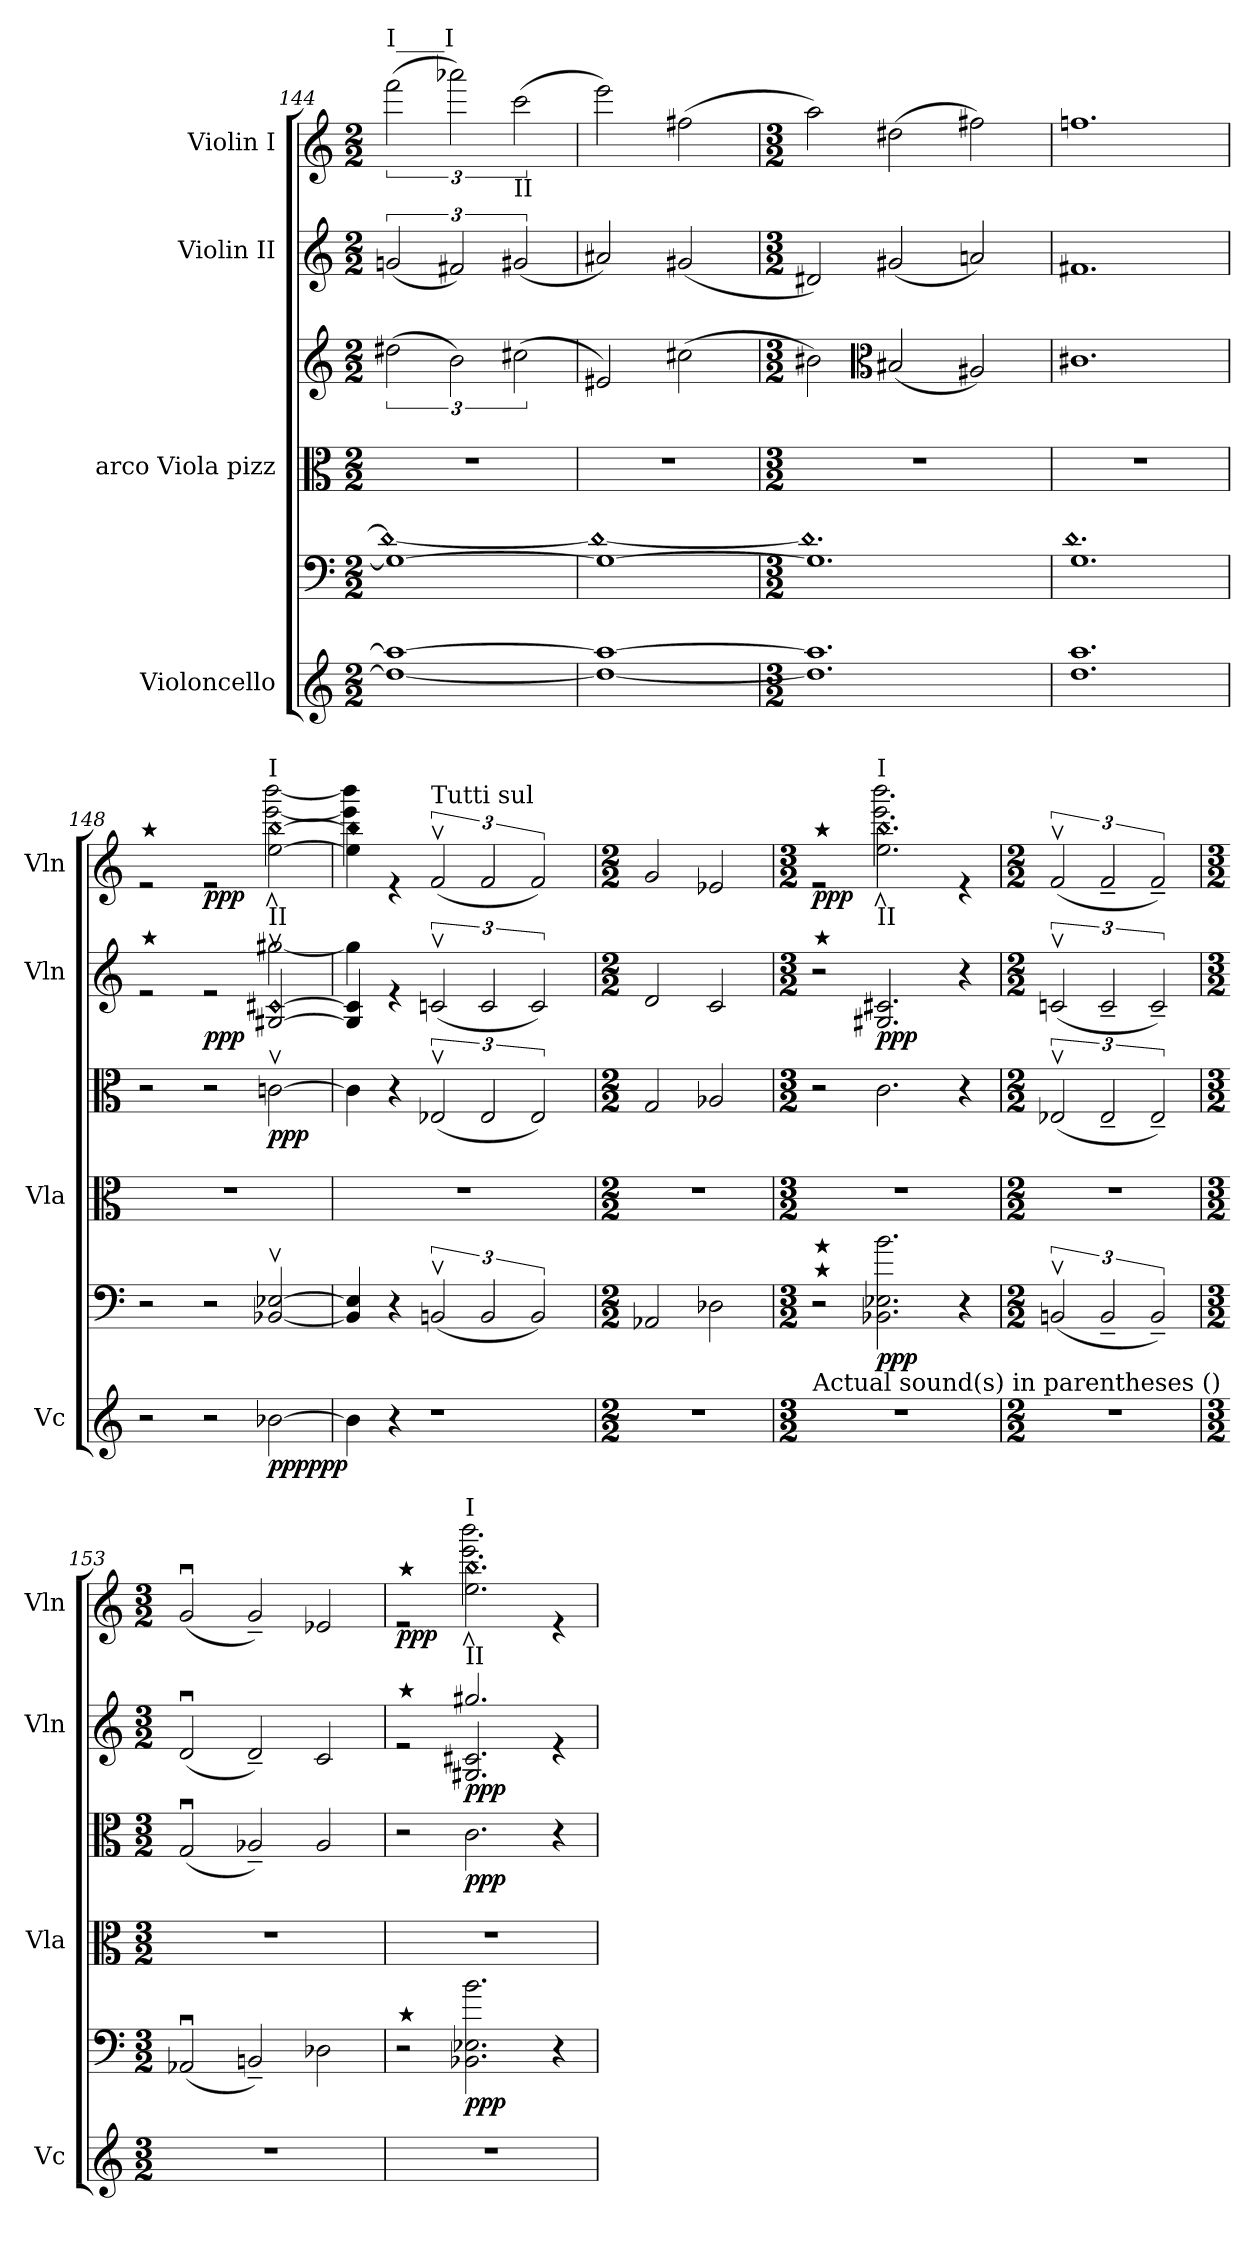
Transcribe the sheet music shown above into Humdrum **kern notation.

**kern	**kern	**dynam	**kern	**kern	**dynam	**kern	**dynam	**kern	**dynam
*part4	*part4	*part4	*part3	*part3	*part3	*part2	*part2	*part1	*part1
*staff6	*staff5	*staff5/6	*staff4	*staff3	*staff3/4	*staff2	*staff2	*staff1	*staff1
*I"Violoncello	*	*	*I"arco Viola                 pizz	*	*	*I"Violin II	*	*I"Violin I	*
*I'Vc	*	*	*I'Vla	*	*	*I'Vln	*	*I'Vln	*
*clefG2	*clefF4	*	*clefC3	*clefG2	*	*clefG2	*	*clefG2	*
*k[]	*k[]	*	*k[]	*k[]	*	*k[]	*	*k[]	*
*M2/2	*M2/2	*	*M2/2	*M2/2	*	*M2/2	*	*M2/2	*
=144	=144	=144	=144	=144	=144	=144	=144	=144	=144
*	*^	*	*	*	*	*	*	*	*
!	!	!	!	!	!	!	!	!	!LO:TX:a:t=I____I	!
!	!	!LO:N:head=diamond	!	!	!	!	!	!	!	!
1dd_ 1aa_	1G_	1d_	.	1r	(3dd#X\	.	(3gn/	.	(3fff\	.
.	.	.	.	.	3b\)	.	3f#X/)	.	3aaa-X\)	.
!	!	!	!	!	!	!	!	!	!LO:TX:b:t=II	!
.	.	.	.	.	(3cc#X\	.	(3g#X/	.	(3ccc\	.
=145	=145	=145	=145	=145	=145	=145	=145	=145	=145	=145
!	!	!LO:N:head=diamond	!	!	!	!	!	!	!	!
1dd_ 1aa_	1G_	1d_	.	1r	2e#X/)	.	2a#X/)	.	2eee\)	.
.	.	.	.	.	(2cc#X\	.	(2g#X/	.	(2ff#X\	.
=146	=146	=146	=146	=146	=146	=146	=146	=146	=146	=146
*M3/2	*M3/2	*	*	*M3/2	*M3/2	*	*M3/2	*	*M3/2	*
!	!	!LO:N:head=diamond	!	!	!	!	!	!	!	!
1.dd] 1.aa]	1.G]	1.d]	.	1.r	2b#X\)	.	2d#X/)	.	2aa\)	.
*	*	*	*	*	*clefC3	*	*	*	*	*
.	.	.	.	.	(2B#X/	.	(2g#X/	.	(2dd#X\	.
.	.	.	.	.	2A#X/)	.	2ani/)	.	2ff#X\)	.
=147	=147	=147	=147	=147	=147	=147	=147	=147	=147	=147
!	!	!LO:N:head=diamond	!	!	!	!	!	!	!	!
1.dd 1.aa	1.G	1.d	.	1.r	1.c#X	.	1.f#X	.	1.ffn	.
=148	=148	=148	=148	=148	=148	=148	=148	=148	=148	=148
*	*	*	*	*	*	*	*^	*	*^	*
!	!	!	!	!	!	!	!	!	!	!LO:TX:a:t=⭑	!	!
!	!	!	!	!	!	!	!LO:TX:a:t=⭑	!	!	!	!	!
*	*v	*v	*	*	*	*	*	*	*	*	*	*
2r	2r	.	1.r	2r	.	2re	1ryy	.	2re	1ryy	.
!	!	!	!	!	!	!	!	!LO:DY:b	!	!	!LO:DY:b
2r	2r	.	.	2r	.	2re	.	ppp	2re	.	ppp
!	!	!	!	!	!	!	!	!	!LO:TX:a:t=I	!	!
!	!	!	!	!	!	!	!	!	!LO:TX:b:t=II	!	!
!	!	!LO:DY:b=2	!	!	!	!LO:N:n=2:head=diamond	!	!	!LO:N:n=2:head=diamond	!	!
!	!	!LO:DY:n=1:b	!	!	!LO:DY:b	!	!	!	!	!	!
[2b-X\	[2BB-X/v [2E-X/v	ppp ppp	.	[2cnv\	ppp	[2G#X/v [2c#X/v	[2gg#X\	.	[2ee\ [2bb\	[2eee\v [2bbb\v	.
=149	=149	=149	=149	=149	=149	=149	=149	=149	=149	=149	=149
!	!	!	!	!	!	!	!	!	!LO:N:n=2:head=diamond	!	!
4b-\]	4BB-/] 4E-/]	.	1.r	4c\]	.	4G#/] 4c#/]	4gg#\]	.	4ee\] 4bb\]	4eee\] 4bbb\]	.
4r	4r	.	.	4r	.	4re	1ryy	.	4re	1ryy	.
!	!	!	!	!	!	!	!	!	!LO:TX:a:t=Tutti sul	!	!
1r	(3BBnv/	.	.	(3E-Xv/	.	(3cnv/	.	.	(3fv/	.	.
.	3BB/	.	.	3E-/	.	3c/	.	.	3f/	.	.
.	3BB/)	.	.	3E-/)	.	3c/)	.	.	3f/)	.	.
.	.	.	.	.	.	.	4ryy	.	.	4ryy	.
*	*	*	*	*	*	*v	*v	*	*	*	*
*	*	*	*	*	*	*	*	*v	*v	*
!!LO:LB:g=z
=150	=150	=150	=150	=150	=150	=150	=150	=150	=150
*M2/2	*M2/2	*	*M2/2	*M2/2	*	*M2/2	*	*M2/2	*
*	*	*	*	*	*	*^	*	*^	*
!	!	!	!	!	!	!	!	!	!LO:TX:a:t=______	!	!
*	*	*	*	*	*	*v	*v	*	*	*	*
*	*	*	*	*	*	*	*	*v	*v	*
1r	2AA-X/	.	1r	2G/	.	2d/	.	2g/	.
.	2D-X\	.	.	2A-X/	.	2c/	.	2e-X/	.
=151	=151	=151	=151	=151	=151	=151	=151	=151	=151
*M3/2	*M3/2	*	*M3/2	*M3/2	*	*M3/2	*	*M3/2	*
*	*	*	*	*	*	*	*	*^	*
!	!	!	!	!	!	!	!	!LO:TX:a:t=⭑	!	!
!	!	!	!	!	!	!LO:TX:a:t=⭑	!	!	!	!
!	!LO:TX:a:t=⭑	!	!	!	!	!	!	!	!	!
!	!LO:TX:b:t=Actual sound(s) in parentheses ()	!	!	!	!	!	!	!	!	!
!	!LO:TX:a:t=⭑	!	!	!	!	!	!	!	!	!
!	!	!	!	!	!	!	!	!	!	!LO:DY:b
1.r	2r	.	1.r	2r	.	2r	.	2re	2ryy	ppp
!	!	!	!	!	!	!	!	!LO:TX:a:t=I	!	!
!	!	!	!	!	!	!	!	!LO:TX:b:t=II	!	!
!	!	!LO:DY:b	!	!	!	!	!LO:DY:b	!LO:N:n=2:head=diamond	!	!
.	2.BB-X\ 2.E-X\ 2.b\	ppp	.	2.c\	.	2.G#X/ 2.c#X/	ppp	2.ee\ 2.bb\	2.eee\v 2.bbb\v	.
.	4r	.	.	4r	.	4r	.	4re	4ryy	.
*	*	*	*	*	*	*	*	*v	*v	*
=152	=152	=152	=152	=152	=152	=152	=152	=152	=152
*M2/2	*M2/2	*	*M2/2	*M2/2	*	*M2/2	*	*M2/2	*
1r	(3BBnv/	.	1r	(3E-Xv/	.	(3cnv/	.	(3fv/	.
.	3BB~/	.	.	3E-~/	.	3c~/	.	3f~/	.
.	3BB~/)	.	.	3E-~/)	.	3c~/)	.	3f~/)	.
=153	=153	=153	=153	=153	=153	=153	=153	=153	=153
*M3/2	*M3/2	*	*M3/2	*M3/2	*	*M3/2	*	*M3/2	*
1.r	(2AA-Xu/	.	1.r	(2Gu/	.	(2du/	.	(2gu/	.
.	2BBn~/)	.	.	2A-X~/)	.	2d~/)	.	2g~/)	.
.	2D-X\	.	.	2A-/	.	2c/	.	2e-X/	.
=154	=154	=154	=154	=154	=154	=154	=154	=154	=154
*	*	*	*	*	*	*^	*	*^	*
!	!	!	!	!	!	!	!	!	!LO:TX:a:t=⭑	!	!
!	!	!	!	!	!	!LO:TX:a:t=⭑	!	!	!	!	!
!	!LO:TX:a:t=⭑	!	!	!	!	!	!	!	!	!	!
!	!	!	!	!	!	!	!	!	!	!	!LO:DY:b
1.r	2r	.	1.r	2r	.	2re	2ryy	.	2re	2ryy	ppp
!	!	!	!	!	!	!	!	!	!LO:TX:a:t=I	!	!
!	!	!	!	!	!	!	!	!	!LO:TX:b:t=II	!	!
!	!	!LO:DY:b	!	!	!LO:DY:b	!	!	!LO:DY:b	!LO:N:n=2:head=diamond	!	!
.	2.BB-X\ 2.E-X\ 2.b\	ppp	.	2.c\	ppp	2.G#X/ 2.c#X/	2.gg#X/	ppp	2.ee\ 2.bb\	2.eee\v 2.bbb\v	.
.	4r	.	.	4r	.	4re	4ryy	.	4re	4ryy	.
*	*	*	*	*	*	*v	*v	*	*	*	*
*	*	*	*	*	*	*	*	*v	*v	*
=	=	=	=	=	=	=	=	=	=
*-	*-	*-	*-	*-	*-	*-	*-	*-	*-
